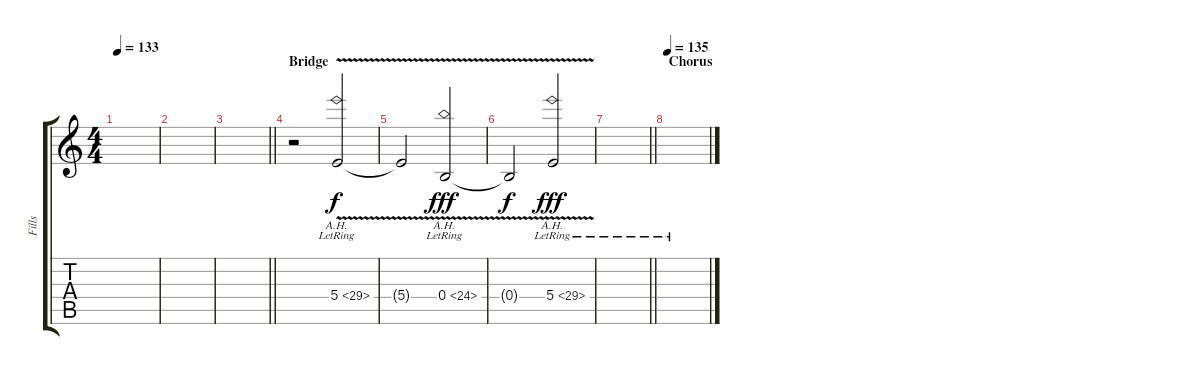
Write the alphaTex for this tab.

\track ("Fills" "Fills") {instrument overdrivenguitar}
\staff {score tabs}
\tuning (Db4 Ab3 E3 B2 Gb2 B1) {hide}
\ts (4 4)
\tempo 133
\clef g2
\ks c
|
|
\barLineRight lightlight
|
\section ("" "Bridge")
r.2 5.4{ah 24 v lr}.2 |
5.4{t}.2{dy f} 0.4{ah 24 v lr}.2{dy fff} |
0.4{t}.2{dy f} 5.4{ah 24 v lr}.2{dy fff} |
\barLineRight lightlight
|
\section ("" "Chorus")
\tempo 135
